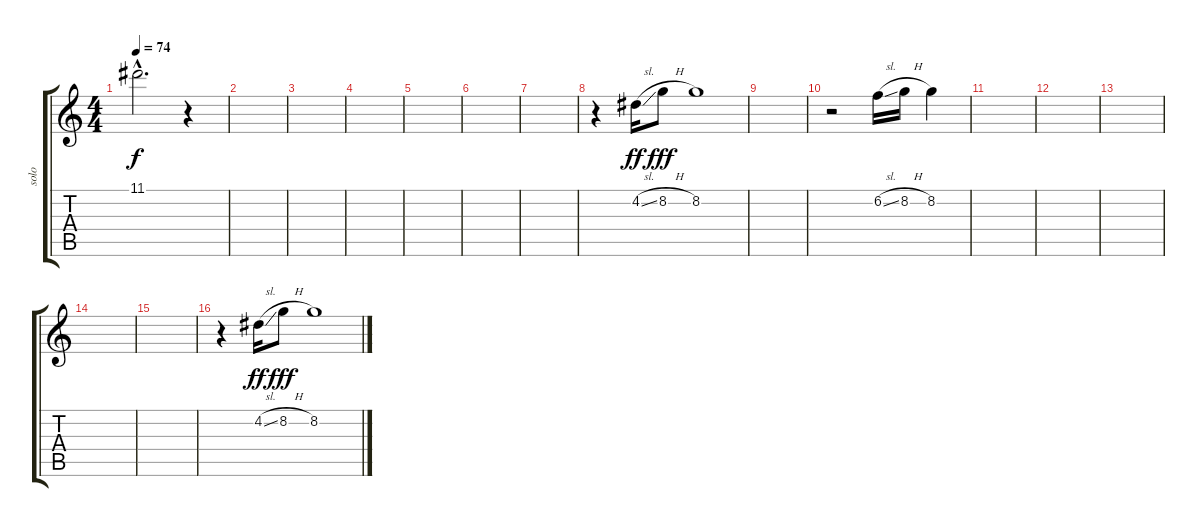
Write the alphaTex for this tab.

\track ("solo" "solo") {instrument acousticguitarnylon}
\staff {score tabs}
\tuning (E4 B3 G3 D3 A2 E2) {hide}
\ts (4 4)
\tempo 74
\clef g2
\ks c
11.1{hac}.2{d dy f} r.4 |
|
|
|
|
|
|
r.4 4.2{sl}.16{dy ff} 8.2{h}.8{dy fff} 8.2.1 |
|
r.2 6.2{sl}.16 8.2{h}.16 8.2.4 |
|
|
|
|
|
r.4 4.2{sl}.16{dy ff} 8.2{h}.8{dy fff} 8.2.1
